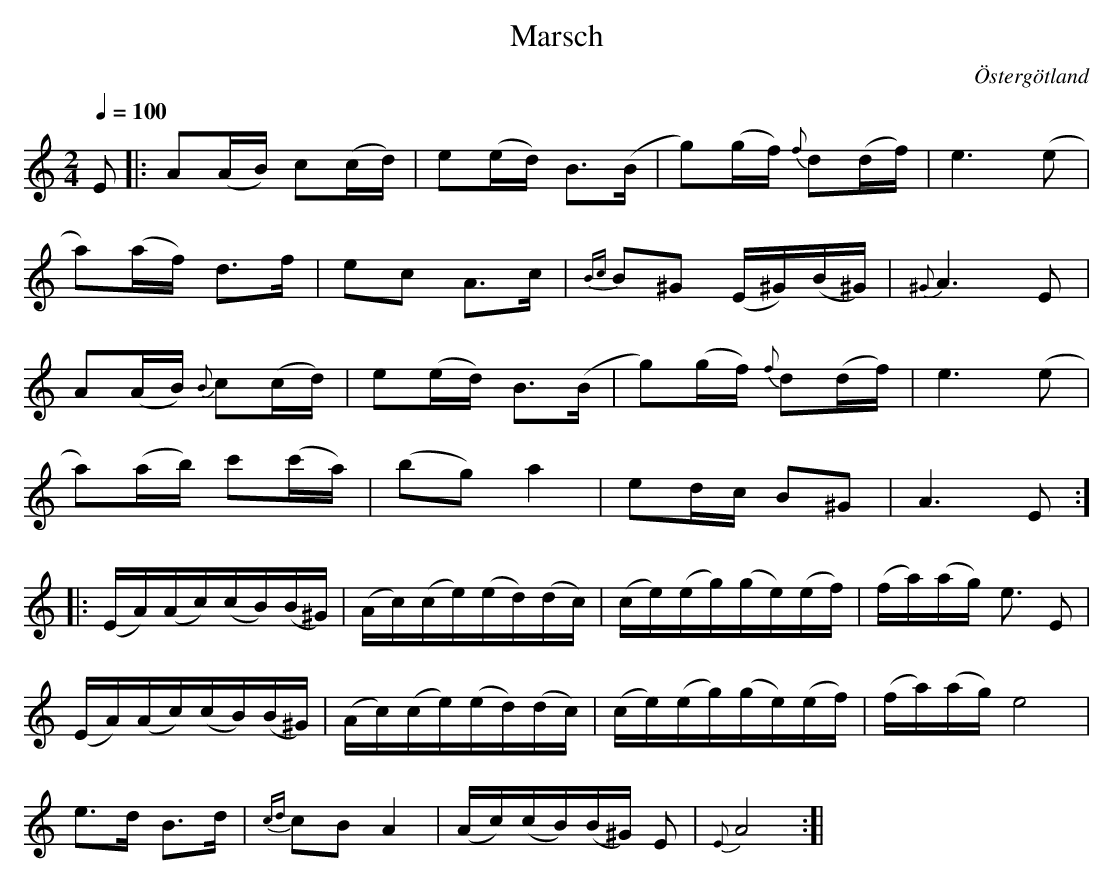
X:1
T:Marsch
O:Östergötland
Q:1/4=100
M: 2/4
L: 1/16
K: Am
E2 |: A2(AB) c2(cd) | e2(ed) B3(B | g2)(gf){f} d2(df) | e6 (e2 |
a2)(af) d3f | e2c2 A3c |{Bc} B2^G2 (E^G)(B^G)|{^G} A6 E2 |
A2(AB){B} c2(cd) | e2(ed) B3(B | g2)(gf){f} d2(df) | e6 (e2 |
a2)(ab) c'2(c'a) | (b2g2) a4 | e2dc B2^G2| A6 E2:]
|:(EA)(Ac)(cB)(B^G)|(Ac)(ce)(ed)(dc)|(ce)(eg)(ge)(ef)|(fa)(ag) e3 E2|
(EA)(Ac)(cB)(B^G)|(Ac)(ce)(ed)(dc)|(ce)(eg)(ge)(ef)|(fa)(ag)e8|
e3d B3d |{cd} c2B2A4 | (Ac)(cB)(B^G) E2|{E} A8 :]|
